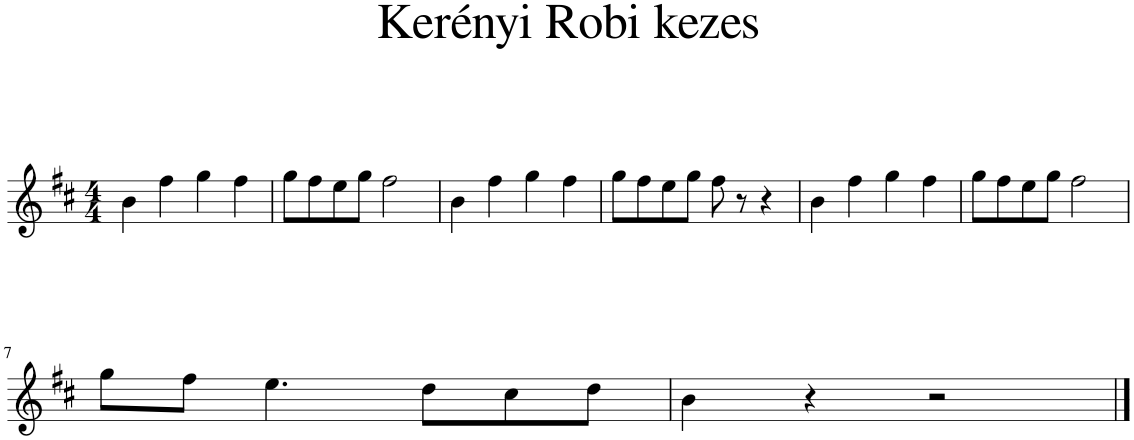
**kern
*part1
*staff1
*I"Piano
*I'Pno.
*clefG2
*k[f#c#]
*M4/4
=1
4b\
4ff#\
4gg\
4ff#\
=2
8gg\L
8ff#\
8ee\
8gg\J
2ff#\
=3
4b\
4ff#\
4gg\
4ff#\
=4
8gg\L
8ff#\
8ee\
8gg\J
8ff#\
8r
4r
=5
4b\
4ff#\
4gg\
4ff#\
=6
8gg\L
8ff#\
8ee\
8gg\J
2ff#\
!!LO:LB:g=z
=7
8gg\L
8ff#\J
4.ee\
8dd\L
8cc#\
8dd\J
=8
4b\
4r
2r
==
*-
